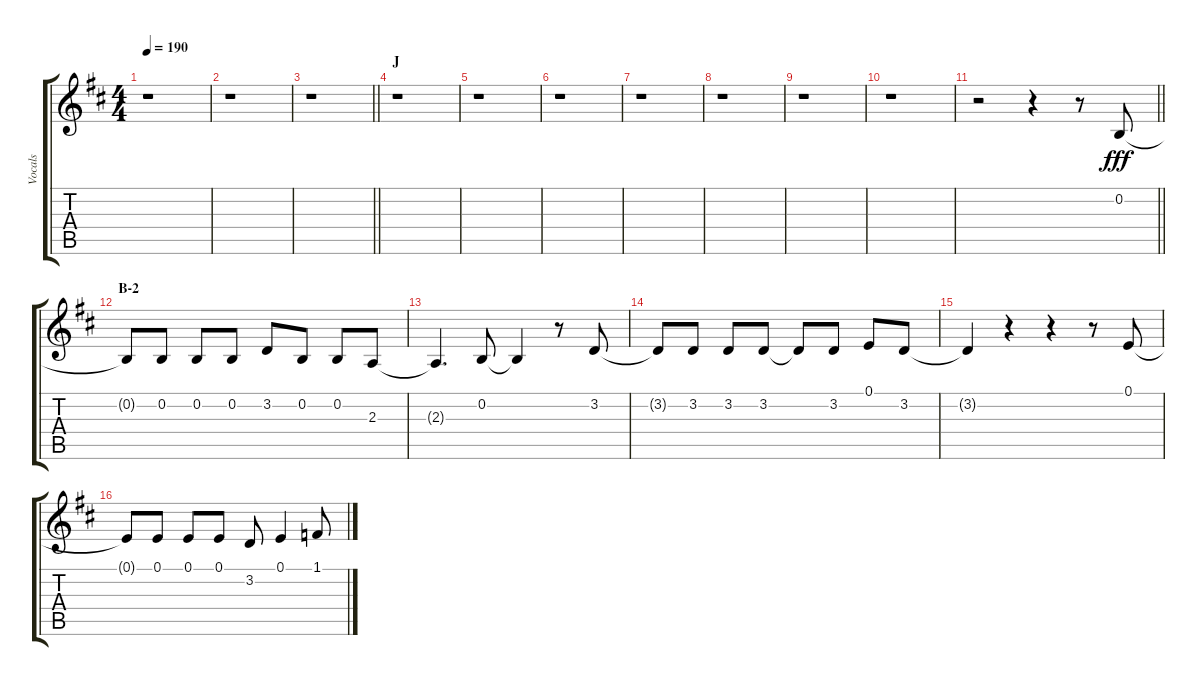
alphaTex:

\track ("Vocals" "Vocals") {instrument voiceoohs}
\staff {score tabs}
\tuning (E4 B3 G3 D3 A2 E2) {hide}
\ts (4 4)
\tempo 190
\clef g2
\ks d
r.1{dy fff} |
r.1 |
\barLineRight lightlight
r.1 |
\section ("" "J")
r.1 |
r.1 |
r.1 |
r.1 |
r.1 |
r.1 |
r.1 |
\barLineRight lightlight
r.2 r.4 r.8 0.2.8 |
\section ("" "B-2")
0.2{t}.8 0.2.8 0.2.8 0.2.8 3.2.8 0.2.8 0.2.8 2.3.8 |
2.3{t}.4{d} 0.2.8 0.2{t}.4 r.8 3.2.8 |
3.2{t}.8 3.2.8 3.2.8 3.2.8 3.2{t}.8 3.2.8 0.1.8 3.2.8 |
3.2{t}.4 r.4 r.4 r.8 0.1.8 |
0.1{t}.8 0.1.8 0.1.8 0.1.8 3.2.8 0.1.4 1.1.8
